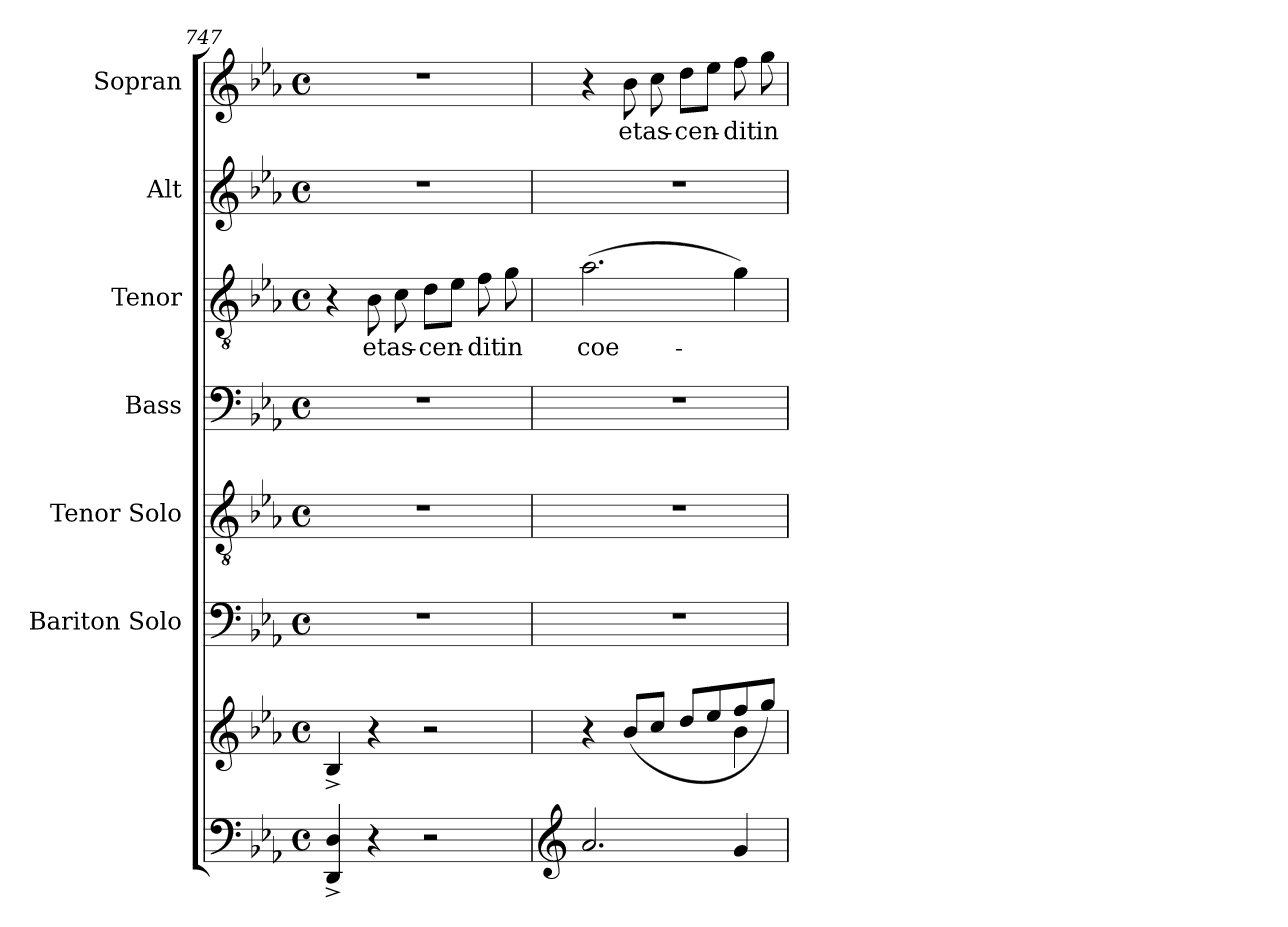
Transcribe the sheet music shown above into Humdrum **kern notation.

**kern	**kern	**kern	**kern	**kern	**kern	**text	**kern	**kern	**text
*part7	*part7	*part6	*part5	*part4	*part3	*part3	*part2	*part1	*part1
*staff8	*staff7	*staff6	*staff5	*staff4	*staff3	*staff3	*staff2	*staff1	*staff1
*	*	*I"Bariton Solo	*I"Tenor Solo	*I"Bass	*I"Tenor	*	*I"Alt	*I"Sopran	*
*	*	*	*	*I'B.	*I'T.	*	*I'A.	*I'S.	*
*clefF4	*clefG2	*clefF4	*clefGv2	*clefF4	*clefGv2	*	*clefG2	*clefG2	*
*k[b-e-a-]	*k[b-e-a-]	*k[b-e-a-]	*k[b-e-a-]	*k[b-e-a-]	*k[b-e-a-]	*	*k[b-e-a-]	*k[b-e-a-]	*
*E-:	*E-:	*E-:	*E-:	*E-:	*E-:	*	*E-:	*E-:	*
*M4/4	*M4/4	*M4/4	*M4/4	*M4/4	*M4/4	*	*M4/4	*M4/4	*
*met(c)	*met(c)	*met(c)	*met(c)	*met(c)	*met(c)	*	*met(c)	*met(c)	*
=747	=747	=747	=747	=747	=747	=747	=747	=747	=747
4DD/^< 4D/^<	4B-^</	1r	1r	1r	4r	.	1r	1r	.
!	!	!	!	!	!	!LO:LY:b	!	!	!
4r	4r	.	.	.	8B-\	et	.	.	.
!	!	!	!	!	!	!LO:LY:b	!	!	!
.	.	.	.	.	8c\	as-	.	.	.
!	!	!	!	!	!	!LO:LY:b	!	!	!
2r	2r	.	.	.	8d\L	-cen-	.	.	.
.	.	.	.	.	8e-\J	.	.	.	.
!	!	!	!	!	!	!LO:LY:b	!	!	!
.	.	.	.	.	8f\	-dit	.	.	.
!	!	!	!	!	!	!LO:LY:b	!	!	!
.	.	.	.	.	8g\	in	.	.	.
!!LO:PB:g=z
=748	=748	=748	=748	=748	=748	=748	=748	=748	=748
*clefG2	*	*	*	*	*	*	*	*	*
*	*^	*	*	*	*	*	*	*	*
!	!	!	!	!	!	!	!LO:LY:b	!	!	!
2.a-/	4r	2.ryy	1r	1r	1r	(>2.a-\	coe-	1r	4r	.
!	!	!	!	!	!	!	!	!	!	!LO:LY:b
.	(>8b-/L	.	.	.	.	.	.	.	8b-\	et
!	!	!	!	!	!	!	!	!	!	!LO:LY:b
.	8cc/J	.	.	.	.	.	.	.	8cc\	as-
!	!	!	!	!	!	!	!	!	!	!LO:LY:b
.	8dd/L	.	.	.	.	.	.	.	8dd\L	-cen-
.	8ee-/	.	.	.	.	.	.	.	8ee-\J	.
!	!	!	!	!	!	!	!	!	!	!LO:LY:b
4g/	8ff/	4b-\	.	.	.	4g\)	.	.	8ff\	-dit
!	!	!	!	!	!	!	!	!	!	!LO:LY:b
.	8gg/J)	.	.	.	.	.	.	.	8gg\	in
*	*v	*v	*	*	*	*	*	*	*	*
=	=	=	=	=	=	=	=	=	=
*-	*-	*-	*-	*-	*-	*-	*-	*-	*-
